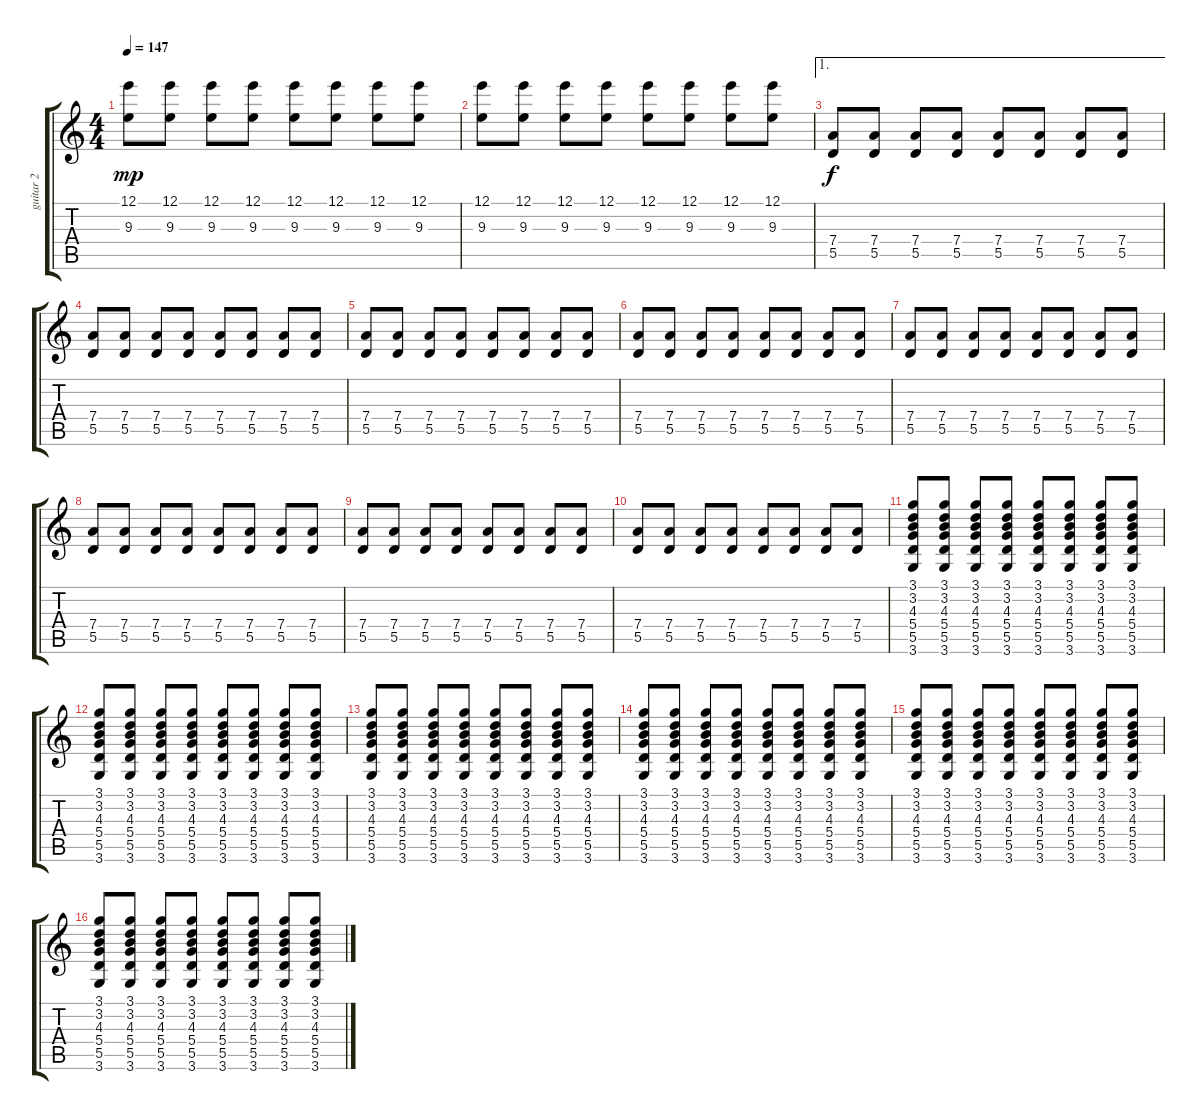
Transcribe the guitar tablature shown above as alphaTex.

\track ("guitar 2" "guitar 2") {instrument overdrivenguitar}
\staff {score tabs}
\tuning (E4 B3 G3 D3 A2 E2) {hide}
\ts (4 4)
\tempo 147
\clef g2
\ks c
(12.1 9.3).8{dy mp} (12.1 9.3).8 (12.1 9.3).8 (12.1 9.3).8 (12.1 9.3).8 (12.1 9.3).8 (12.1 9.3).8 (12.1 9.3).8 |
(12.1 9.3).8 (12.1 9.3).8 (12.1 9.3).8 (12.1 9.3).8 (12.1 9.3).8 (12.1 9.3).8 (12.1 9.3).8 (12.1 9.3).8 |
\ae 1
(7.4 5.5).8{dy f} (7.4 5.5).8 (7.4 5.5).8 (7.4 5.5).8 (7.4 5.5).8 (7.4 5.5).8 (7.4 5.5).8 (7.4 5.5).8 |
(7.4 5.5).8 (7.4 5.5).8 (7.4 5.5).8 (7.4 5.5).8 (7.4 5.5).8 (7.4 5.5).8 (7.4 5.5).8 (7.4 5.5).8 |
(7.4 5.5).8 (7.4 5.5).8 (7.4 5.5).8 (7.4 5.5).8 (7.4 5.5).8 (7.4 5.5).8 (7.4 5.5).8 (7.4 5.5).8 |
(7.4 5.5).8 (7.4 5.5).8 (7.4 5.5).8 (7.4 5.5).8 (7.4 5.5).8 (7.4 5.5).8 (7.4 5.5).8 (7.4 5.5).8 |
(7.4 5.5).8 (7.4 5.5).8 (7.4 5.5).8 (7.4 5.5).8 (7.4 5.5).8 (7.4 5.5).8 (7.4 5.5).8 (7.4 5.5).8 |
(7.4 5.5).8 (7.4 5.5).8 (7.4 5.5).8 (7.4 5.5).8 (7.4 5.5).8 (7.4 5.5).8 (7.4 5.5).8 (7.4 5.5).8 |
(7.4 5.5).8 (7.4 5.5).8 (7.4 5.5).8 (7.4 5.5).8 (7.4 5.5).8 (7.4 5.5).8 (7.4 5.5).8 (7.4 5.5).8 |
(7.4 5.5).8 (7.4 5.5).8 (7.4 5.5).8 (7.4 5.5).8 (7.4 5.5).8 (7.4 5.5).8 (7.4 5.5).8 (7.4 5.5).8 |
(3.1 3.2 4.3 5.4 5.5 3.6).8 (3.1 3.2 4.3 5.4 5.5 3.6).8 (3.1 3.2 4.3 5.4 5.5 3.6).8 (3.1 3.2 4.3 5.4 5.5 3.6).8 (3.1 3.2 4.3 5.4 5.5 3.6).8 (3.1 3.2 4.3 5.4 5.5 3.6).8 (3.1 3.2 4.3 5.4 5.5 3.6).8 (3.1 3.2 4.3 5.4 5.5 3.6).8 |
(3.1 3.2 4.3 5.4 5.5 3.6).8 (3.1 3.2 4.3 5.4 5.5 3.6).8 (3.1 3.2 4.3 5.4 5.5 3.6).8 (3.1 3.2 4.3 5.4 5.5 3.6).8 (3.1 3.2 4.3 5.4 5.5 3.6).8 (3.1 3.2 4.3 5.4 5.5 3.6).8 (3.1 3.2 4.3 5.4 5.5 3.6).8 (3.1 3.2 4.3 5.4 5.5 3.6).8 |
(3.1 3.2 4.3 5.4 5.5 3.6).8 (3.1 3.2 4.3 5.4 5.5 3.6).8 (3.1 3.2 4.3 5.4 5.5 3.6).8 (3.1 3.2 4.3 5.4 5.5 3.6).8 (3.1 3.2 4.3 5.4 5.5 3.6).8 (3.1 3.2 4.3 5.4 5.5 3.6).8 (3.1 3.2 4.3 5.4 5.5 3.6).8 (3.1 3.2 4.3 5.4 5.5 3.6).8 |
(3.1 3.2 4.3 5.4 5.5 3.6).8 (3.1 3.2 4.3 5.4 5.5 3.6).8 (3.1 3.2 4.3 5.4 5.5 3.6).8 (3.1 3.2 4.3 5.4 5.5 3.6).8 (3.1 3.2 4.3 5.4 5.5 3.6).8 (3.1 3.2 4.3 5.4 5.5 3.6).8 (3.1 3.2 4.3 5.4 5.5 3.6).8 (3.1 3.2 4.3 5.4 5.5 3.6).8 |
(3.1 3.2 4.3 5.4 5.5 3.6).8 (3.1 3.2 4.3 5.4 5.5 3.6).8 (3.1 3.2 4.3 5.4 5.5 3.6).8 (3.1 3.2 4.3 5.4 5.5 3.6).8 (3.1 3.2 4.3 5.4 5.5 3.6).8 (3.1 3.2 4.3 5.4 5.5 3.6).8 (3.1 3.2 4.3 5.4 5.5 3.6).8 (3.1 3.2 4.3 5.4 5.5 3.6).8 |
(3.1 3.2 4.3 5.4 5.5 3.6).8 (3.1 3.2 4.3 5.4 5.5 3.6).8 (3.1 3.2 4.3 5.4 5.5 3.6).8 (3.1 3.2 4.3 5.4 5.5 3.6).8 (3.1 3.2 4.3 5.4 5.5 3.6).8 (3.1 3.2 4.3 5.4 5.5 3.6).8 (3.1 3.2 4.3 5.4 5.5 3.6).8 (3.1 3.2 4.3 5.4 5.5 3.6).8
